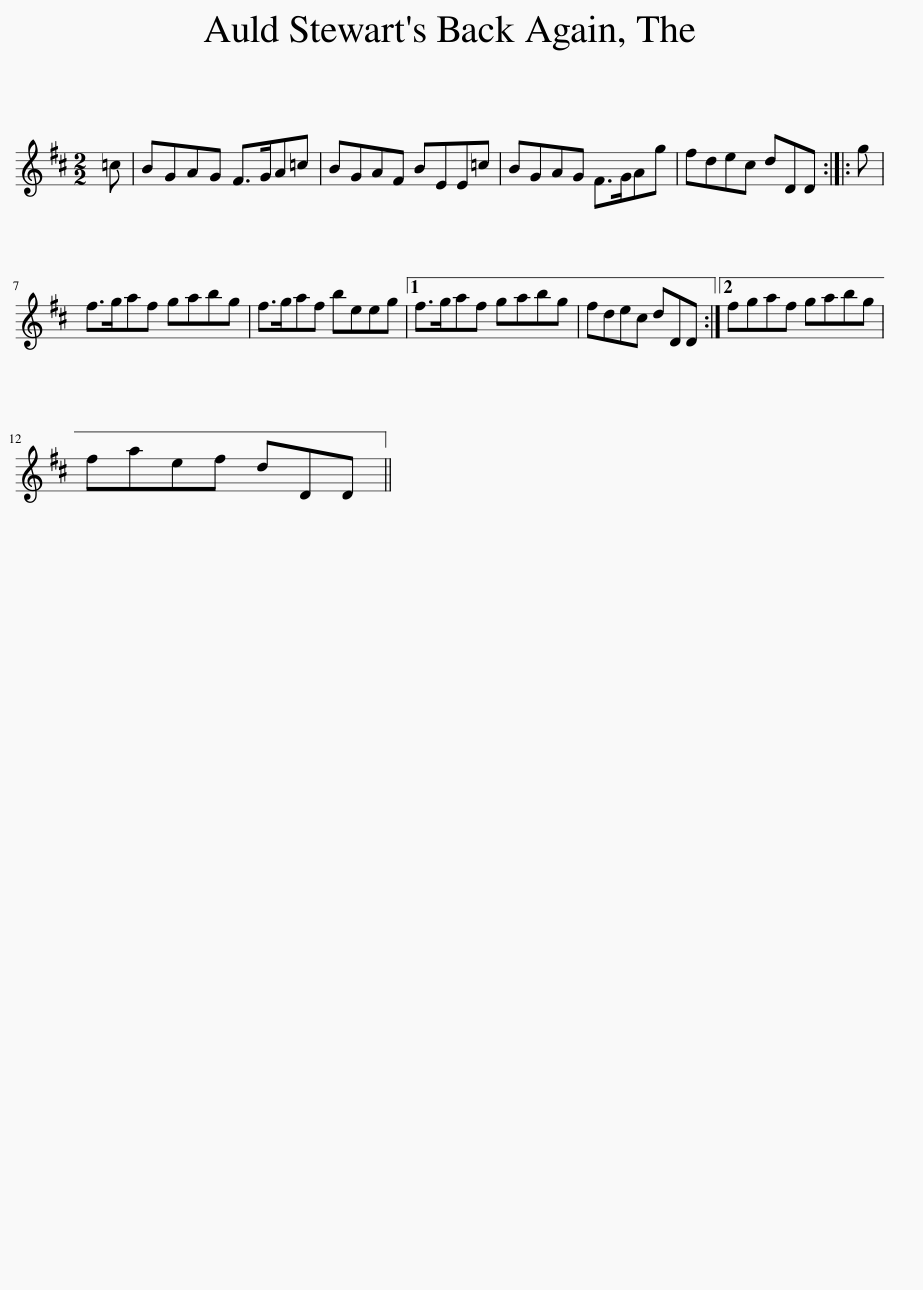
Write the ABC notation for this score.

X:1
L:1/8
M:2/2
I:linebreak $
K:D
V:1 treble
V:1
 =c | BGAG F>GA=c | BGAF BEE=c | BGAG F>GAg | fdec dDD :: %5
 g |$ f>gaf gabg | f>gaf beeg |1 f>gaf gabg | fdec dDD :|2 %10
 fgaf gabg |$ faef dDD || %12
